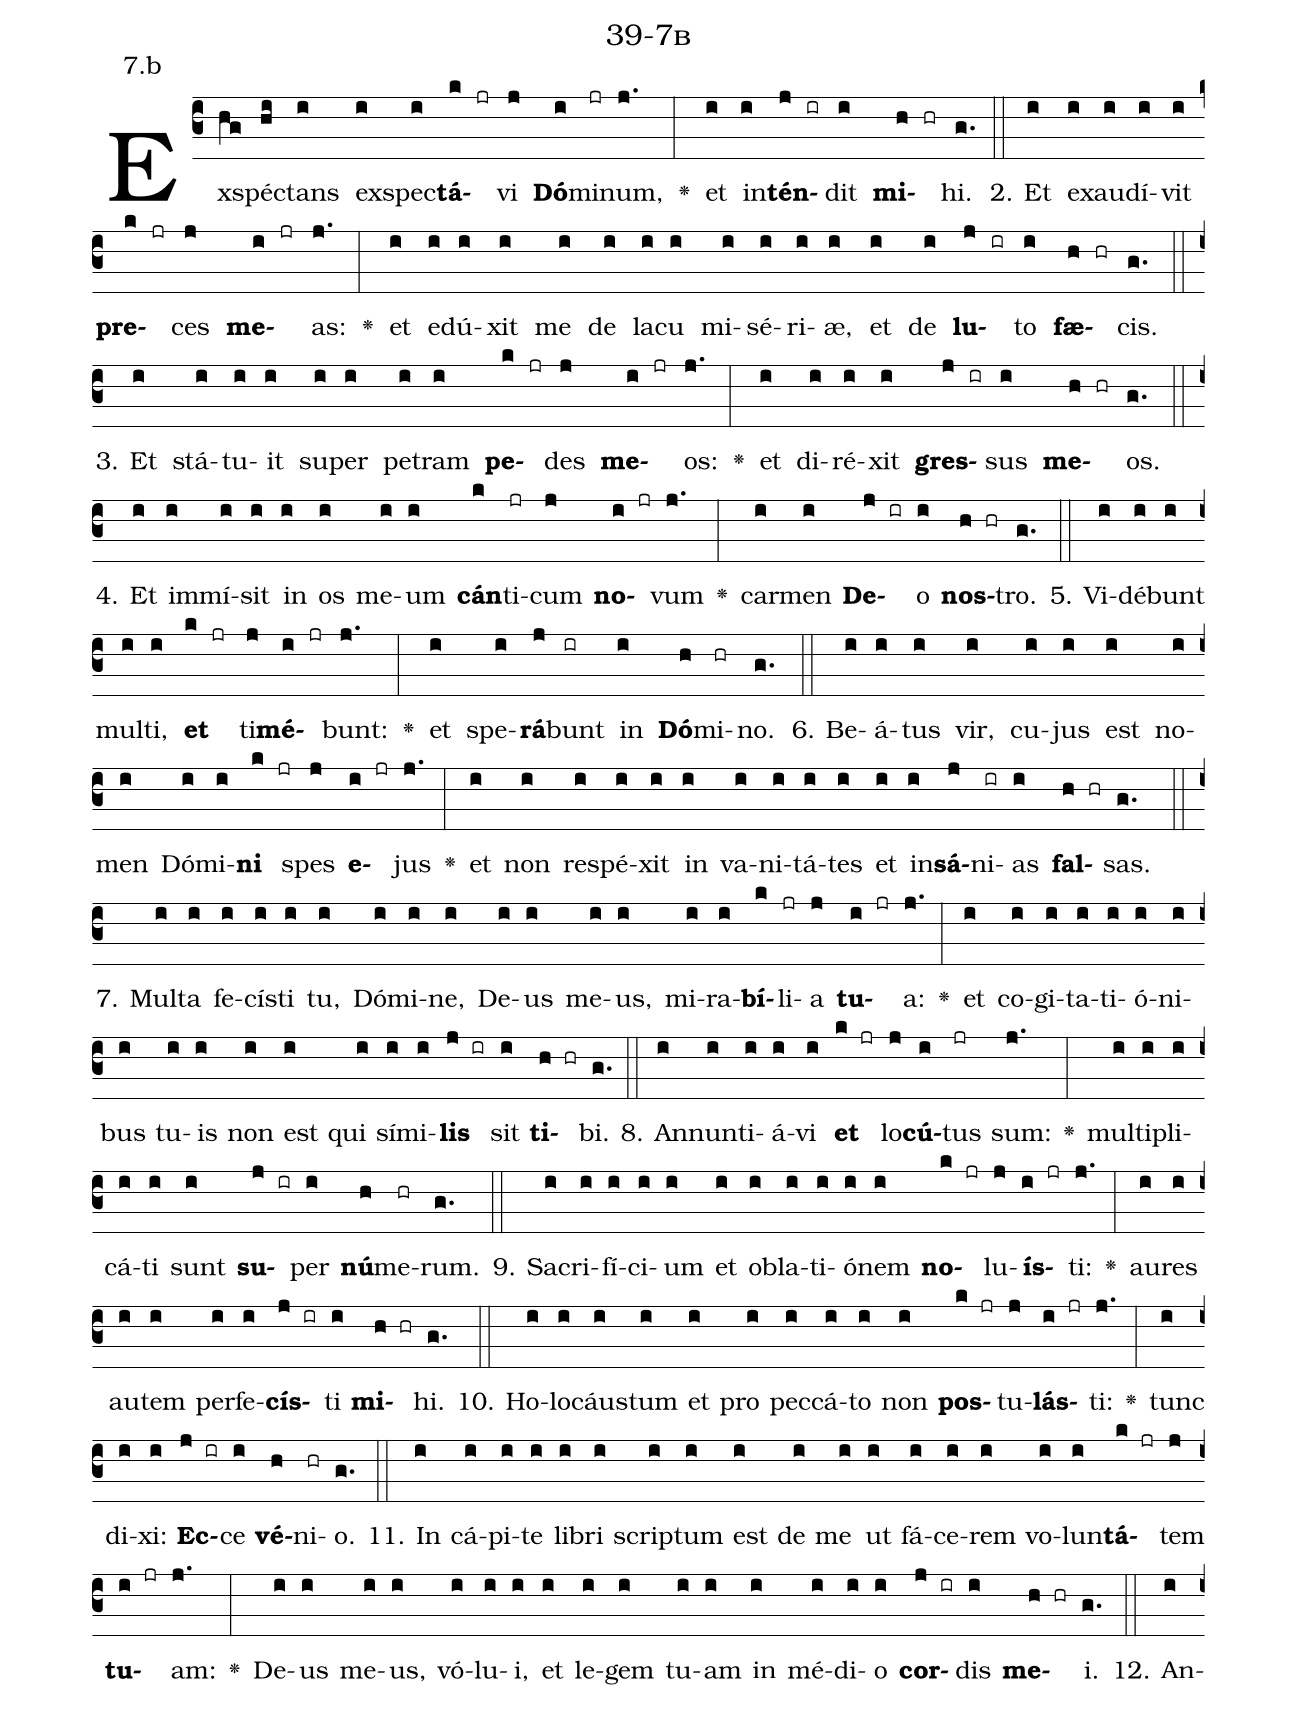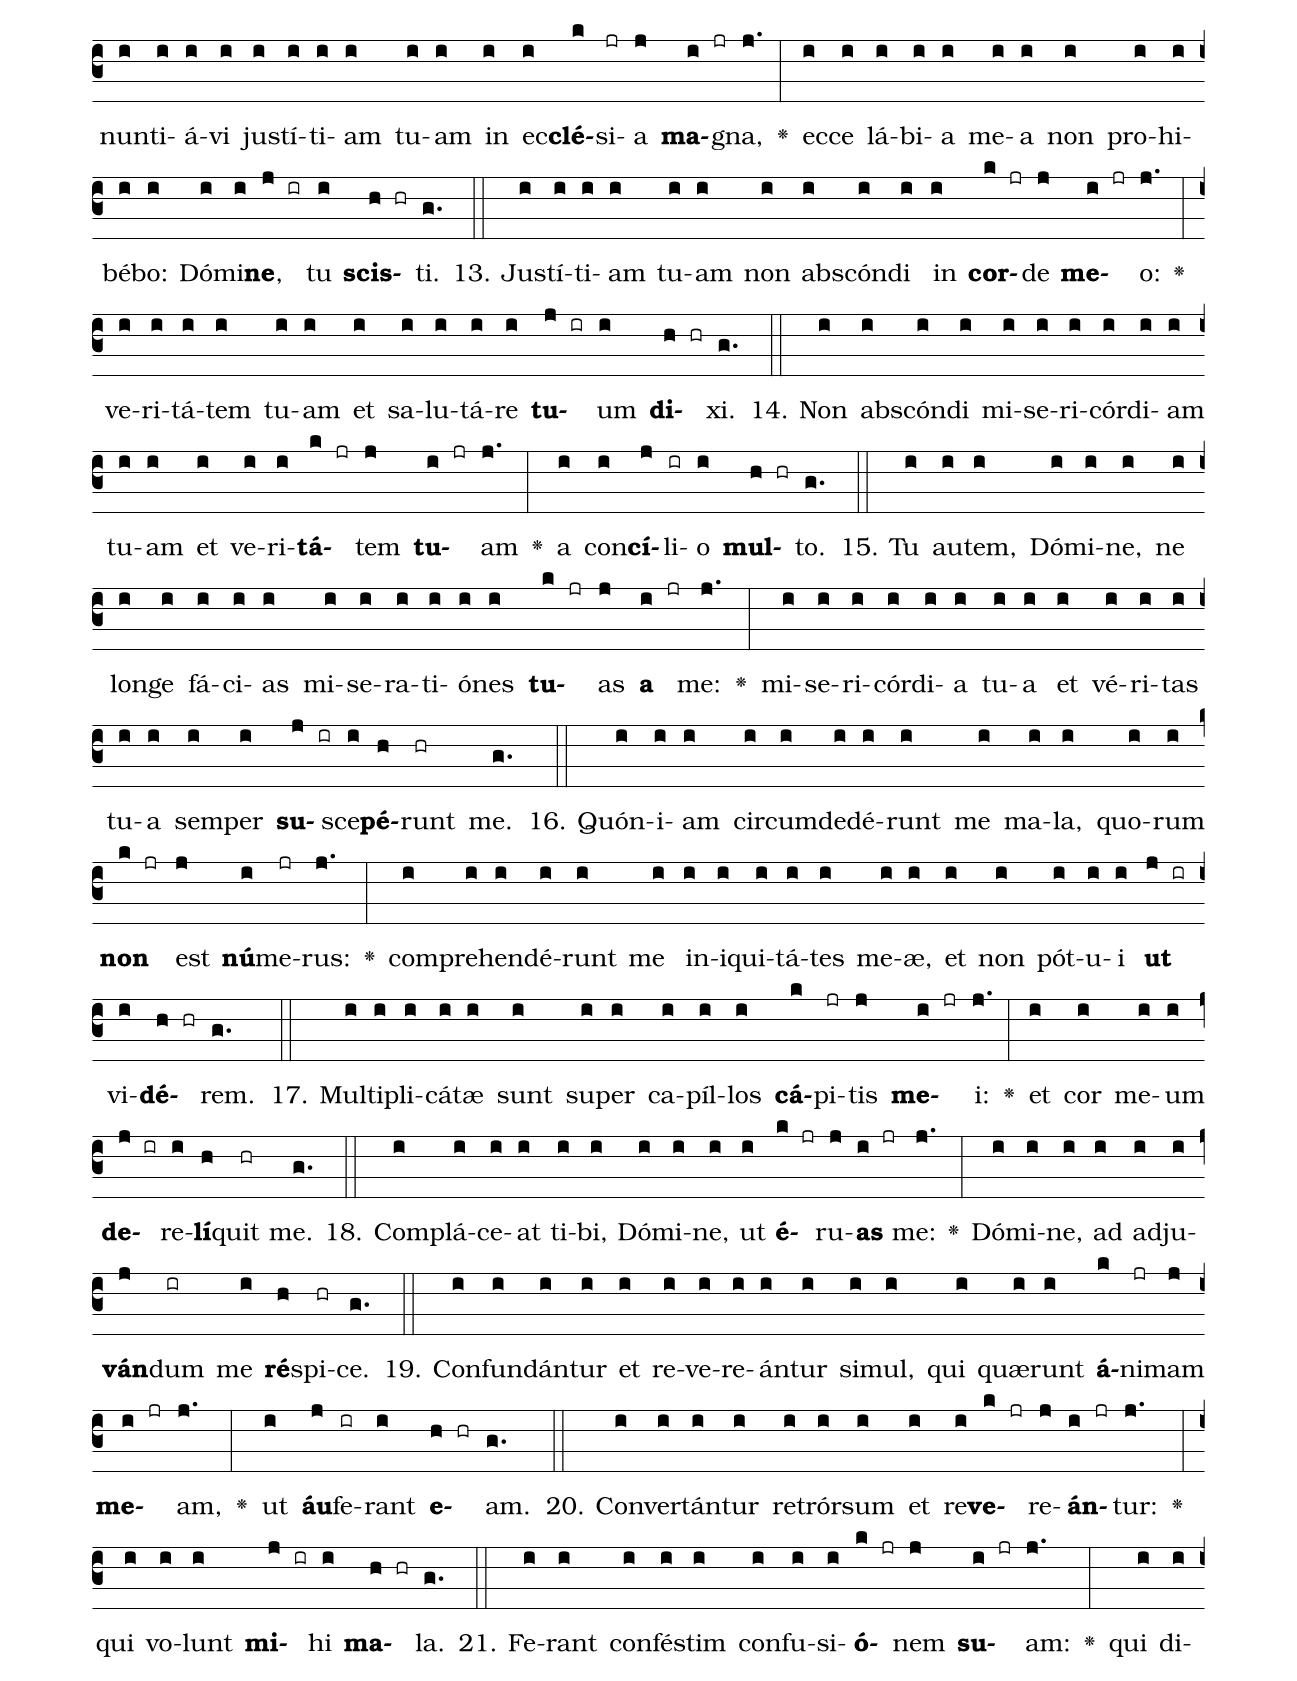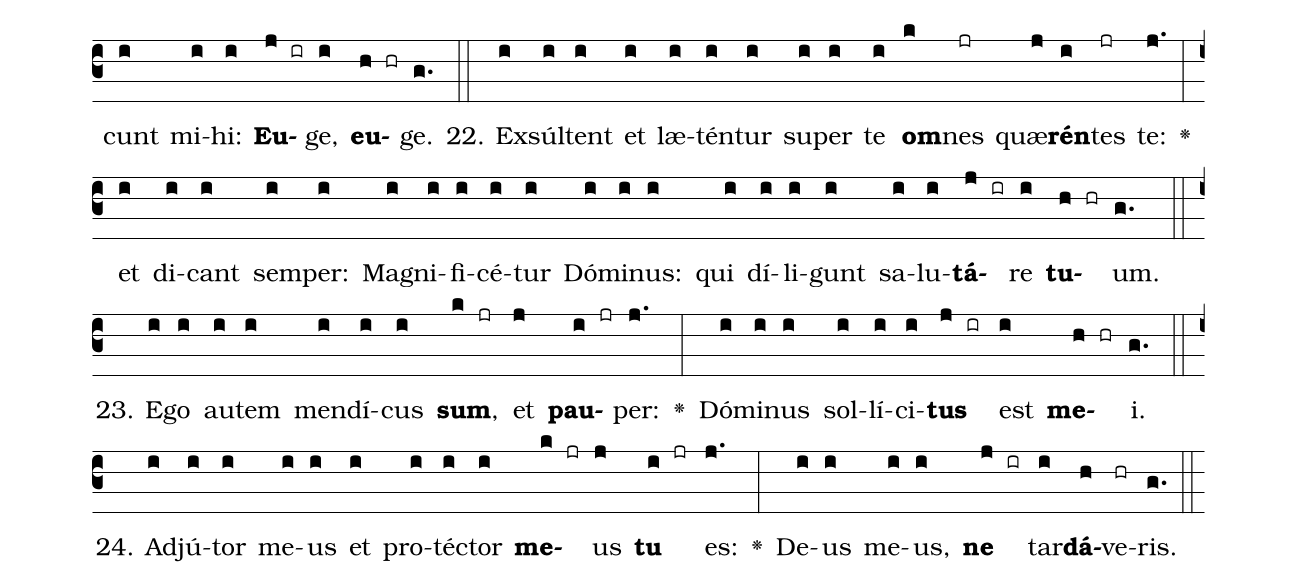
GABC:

name: 39-7b;
annotation: 7.b;
%%
(c3)Ex(hg)spéc(hi)tans(i) ex(i)spec(i)<b>tá</b>(k jr)vi(j) <b>Dó</b>(i)mi(jr)num,(j.) <v>\greheightstar</v>(:) et(i) in(i)<b>tén</b>(j ir)dit(i) <b>mi</b>(h hr)hi.(g.) (::)
2. Et(i) ex(i)au(i)dí(i)vit(i) <b>pre</b>(k jr)ces(j) <b>me</b>(i jr)as:(j.) <v>\greheightstar</v>(:) et(i) e(i)dú(i)xit(i) me(i) de(i) la(i)cu(i) mi(i)sé(i)ri(i)æ,(i) et(i) de(i) <b>lu</b>(j ir)to(i) <b>fæ</b>(h hr)cis.(g.) (::)
3. Et(i) stá(i)tu(i)it(i) su(i)per(i) pe(i)tram(i) <b>pe</b>(k jr)des(j) <b>me</b>(i jr)os:(j.) <v>\greheightstar</v>(:) et(i) di(i)ré(i)xit(i) <b>gres</b>(j ir)sus(i) <b>me</b>(h hr)os.(g.) (::)
4. Et(i) im(i)mí(i)sit(i) in(i) os(i) me(i)um(i) <b>cán</b>(k)ti(jr)cum(j) <b>no</b>(i jr)vum(j.) <v>\greheightstar</v>(:) car(i)men(i) <b>De</b>(j ir)o(i) <b>nos</b>(h hr)tro.(g.) (::)
5. Vi(i)dé(i)bunt(i) mul(i)ti,(i) <b>et</b>(k jr) ti(j)<b>mé</b>(i jr)bunt:(j.) <v>\greheightstar</v>(:) et(i) spe(i)<b>rá</b>(j)bunt(ir) in(i) <b>Dó</b>(h)mi(hr)no.(g.) (::)
6. Be(i)á(i)tus(i) vir,(i) cu(i)jus(i) est(i) no(i)men(i) Dó(i)mi(i)<b>ni</b>(k jr) spes(j) <b>e</b>(i jr)jus(j.) <v>\greheightstar</v>(:) et(i) non(i) re(i)spé(i)xit(i) in(i) va(i)ni(i)tá(i)tes(i) et(i) in(i)<b>sá</b>(j)ni(ir)as(i) <b>fal</b>(h hr)sas.(g.) (::)
7. Mul(i)ta(i) fe(i)cís(i)ti(i) tu,(i) Dó(i)mi(i)ne,(i) De(i)us(i) me(i)us,(i) mi(i)ra(i)<b>bí</b>(k)li(jr)a(j) <b>tu</b>(i jr)a:(j.) <v>\greheightstar</v>(:) et(i) co(i)gi(i)ta(i)ti(i)ó(i)ni(i)bus(i) tu(i)is(i) non(i) est(i) qui(i) sí(i)mi(i)<b>lis</b>(j ir) sit(i) <b>ti</b>(h hr)bi.(g.) (::)
8. An(i)nun(i)ti(i)á(i)vi(i) <b>et</b>(k jr) lo(j)<b>cú</b>(i)tus(jr) sum:(j.) <v>\greheightstar</v>(:) mul(i)ti(i)pli(i)cá(i)ti(i) sunt(i) <b>su</b>(j ir)per(i) <b>nú</b>(h)me(hr)rum.(g.) (::)
9. Sa(i)cri(i)fí(i)ci(i)um(i) et(i) ob(i)la(i)ti(i)ó(i)nem(i) <b>no</b>(k jr)lu(j)<b>ís</b>(i jr)ti:(j.) <v>\greheightstar</v>(:) au(i)res(i) au(i)tem(i) per(i)fe(i)<b>cís</b>(j ir)ti(i) <b>mi</b>(h hr)hi.(g.) (::)
10. Ho(i)lo(i)cáus(i)tum(i) et(i) pro(i) pec(i)cá(i)to(i) non(i) <b>pos</b>(k jr)tu(j)<b>lás</b>(i jr)ti:(j.) <v>\greheightstar</v>(:) tunc(i) di(i)xi:(i) <b>Ec</b>(j ir)ce(i) <b>vé</b>(h)ni(hr)o.(g.) (::)
11. In(i) cá(i)pi(i)te(i) li(i)bri(i) scrip(i)tum(i) est(i) de(i) me(i) ut(i) fá(i)ce(i)rem(i) vo(i)lun(i)<b>tá</b>(k jr)tem(j) <b>tu</b>(i jr)am:(j.) <v>\greheightstar</v>(:) De(i)us(i) me(i)us,(i) vó(i)lu(i)i,(i) et(i) le(i)gem(i) tu(i)am(i) in(i) mé(i)di(i)o(i) <b>cor</b>(j ir)dis(i) <b>me</b>(h hr)i.(g.) (::)
12. An(i)nun(i)ti(i)á(i)vi(i) jus(i)tí(i)ti(i)am(i) tu(i)am(i) in(i) ec(i)<b>clé</b>(k)si(jr)a(j) <b>ma</b>(i jr)gna,(j.) <v>\greheightstar</v>(:) ec(i)ce(i) lá(i)bi(i)a(i) me(i)a(i) non(i) pro(i)hi(i)bé(i)bo:(i) Dó(i)mi(i)<b>ne</b>,(j ir) tu(i) <b>scis</b>(h hr)ti.(g.) (::)
13. Jus(i)tí(i)ti(i)am(i) tu(i)am(i) non(i) abs(i)cón(i)di(i) in(i) <b>cor</b>(k jr)de(j) <b>me</b>(i jr)o:(j.) <v>\greheightstar</v>(:) ve(i)ri(i)tá(i)tem(i) tu(i)am(i) et(i) sa(i)lu(i)tá(i)re(i) <b>tu</b>(j ir)um(i) <b>di</b>(h hr)xi.(g.) (::)
14. Non(i) abs(i)cón(i)di(i) mi(i)se(i)ri(i)cór(i)di(i)am(i) tu(i)am(i) et(i) ve(i)ri(i)<b>tá</b>(k jr)tem(j) <b>tu</b>(i jr)am(j.) <v>\greheightstar</v>(:) a(i) con(i)<b>cí</b>(j)li(ir)o(i) <b>mul</b>(h hr)to.(g.) (::)
15. Tu(i) au(i)tem,(i) Dó(i)mi(i)ne,(i) ne(i) lon(i)ge(i) fá(i)ci(i)as(i) mi(i)se(i)ra(i)ti(i)ó(i)nes(i) <b>tu</b>(k jr)as(j) <b>a</b>(i jr) me:(j.) <v>\greheightstar</v>(:) mi(i)se(i)ri(i)cór(i)di(i)a(i) tu(i)a(i) et(i) vé(i)ri(i)tas(i) tu(i)a(i) sem(i)per(i) <b>su</b>(j ir)sce(i)<b>pé</b>(h)runt(hr) me.(g.) (::)
16. Quón(i)i(i)am(i) cir(i)cum(i)de(i)dé(i)runt(i) me(i) ma(i)la,(i) quo(i)rum(i) <b>non</b>(k jr) est(j) <b>nú</b>(i)me(jr)rus:(j.) <v>\greheightstar</v>(:) com(i)pre(i)hen(i)dé(i)runt(i) me(i) in(i)i(i)qui(i)tá(i)tes(i) me(i)æ,(i) et(i) non(i) pót(i)u(i)i(i) <b>ut</b>(j ir) vi(i)<b>dé</b>(h hr)rem.(g.) (::)
17. Mul(i)ti(i)pli(i)cá(i)tæ(i) sunt(i) su(i)per(i) ca(i)píl(i)los(i) <b>cá</b>(k)pi(jr)tis(j) <b>me</b>(i jr)i:(j.) <v>\greheightstar</v>(:) et(i) cor(i) me(i)um(i) <b>de</b>(j ir)re(i)<b>lí</b>(h)quit(hr) me.(g.) (::)
18. Com(i)plá(i)ce(i)at(i) ti(i)bi,(i) Dó(i)mi(i)ne,(i) ut(i) <b>é</b>(k jr)ru(j)<b>as</b>(i jr) me:(j.) <v>\greheightstar</v>(:) Dó(i)mi(i)ne,(i) ad(i) ad(i)ju(i)<b>ván</b>(j)dum(ir) me(i) <b>ré</b>(h)spi(hr)ce.(g.) (::)
19. Con(i)fun(i)dán(i)tur(i) et(i) re(i)ve(i)re(i)án(i)tur(i) si(i)mul,(i) qui(i) quæ(i)runt(i) <b>á</b>(k)ni(jr)mam(j) <b>me</b>(i jr)am,(j.) <v>\greheightstar</v>(:) ut(i) <b>áu</b>(j)fe(ir)rant(i) <b>e</b>(h hr)am.(g.) (::)
20. Con(i)ver(i)tán(i)tur(i) re(i)trór(i)sum(i) et(i) re(i)<b>ve</b>(k jr)re(j)<b>án</b>(i jr)tur:(j.) <v>\greheightstar</v>(:) qui(i) vo(i)lunt(i) <b>mi</b>(j ir)hi(i) <b>ma</b>(h hr)la.(g.) (::)
21. Fe(i)rant(i) con(i)fés(i)tim(i) con(i)fu(i)si(i)<b>ó</b>(k jr)nem(j) <b>su</b>(i jr)am:(j.) <v>\greheightstar</v>(:) qui(i) di(i)cunt(i) mi(i)hi:(i) <b>Eu</b>(j ir)ge,(i) <b>eu</b>(h hr)ge.(g.) (::)
22. Ex(i)súl(i)tent(i) et(i) læ(i)tén(i)tur(i) su(i)per(i) te(i) <b>om</b>(k)nes(jr) quæ(j)<b>rén</b>(i)tes(jr) te:(j.) <v>\greheightstar</v>(:) et(i) di(i)cant(i) sem(i)per:(i) Ma(i)gni(i)fi(i)cé(i)tur(i) Dó(i)mi(i)nus:(i) qui(i) dí(i)li(i)gunt(i) sa(i)lu(i)<b>tá</b>(j ir)re(i) <b>tu</b>(h hr)um.(g.) (::)
23. E(i)go(i) au(i)tem(i) men(i)dí(i)cus(i) <b>sum</b>,(k jr) et(j) <b>pau</b>(i jr)per:(j.) <v>\greheightstar</v>(:) Dó(i)mi(i)nus(i) sol(i)lí(i)ci(i)<b>tus</b>(j ir) est(i) <b>me</b>(h hr)i.(g.) (::)
24. Ad(i)jú(i)tor(i) me(i)us(i) et(i) pro(i)téc(i)tor(i) <b>me</b>(k jr)us(j) <b>tu</b>(i jr) es:(j.) <v>\greheightstar</v>(:) De(i)us(i) me(i)us,(i) <b>ne</b>(j ir) tar(i)<b>dá</b>(h)ve(hr)ris.(g.) (::)
